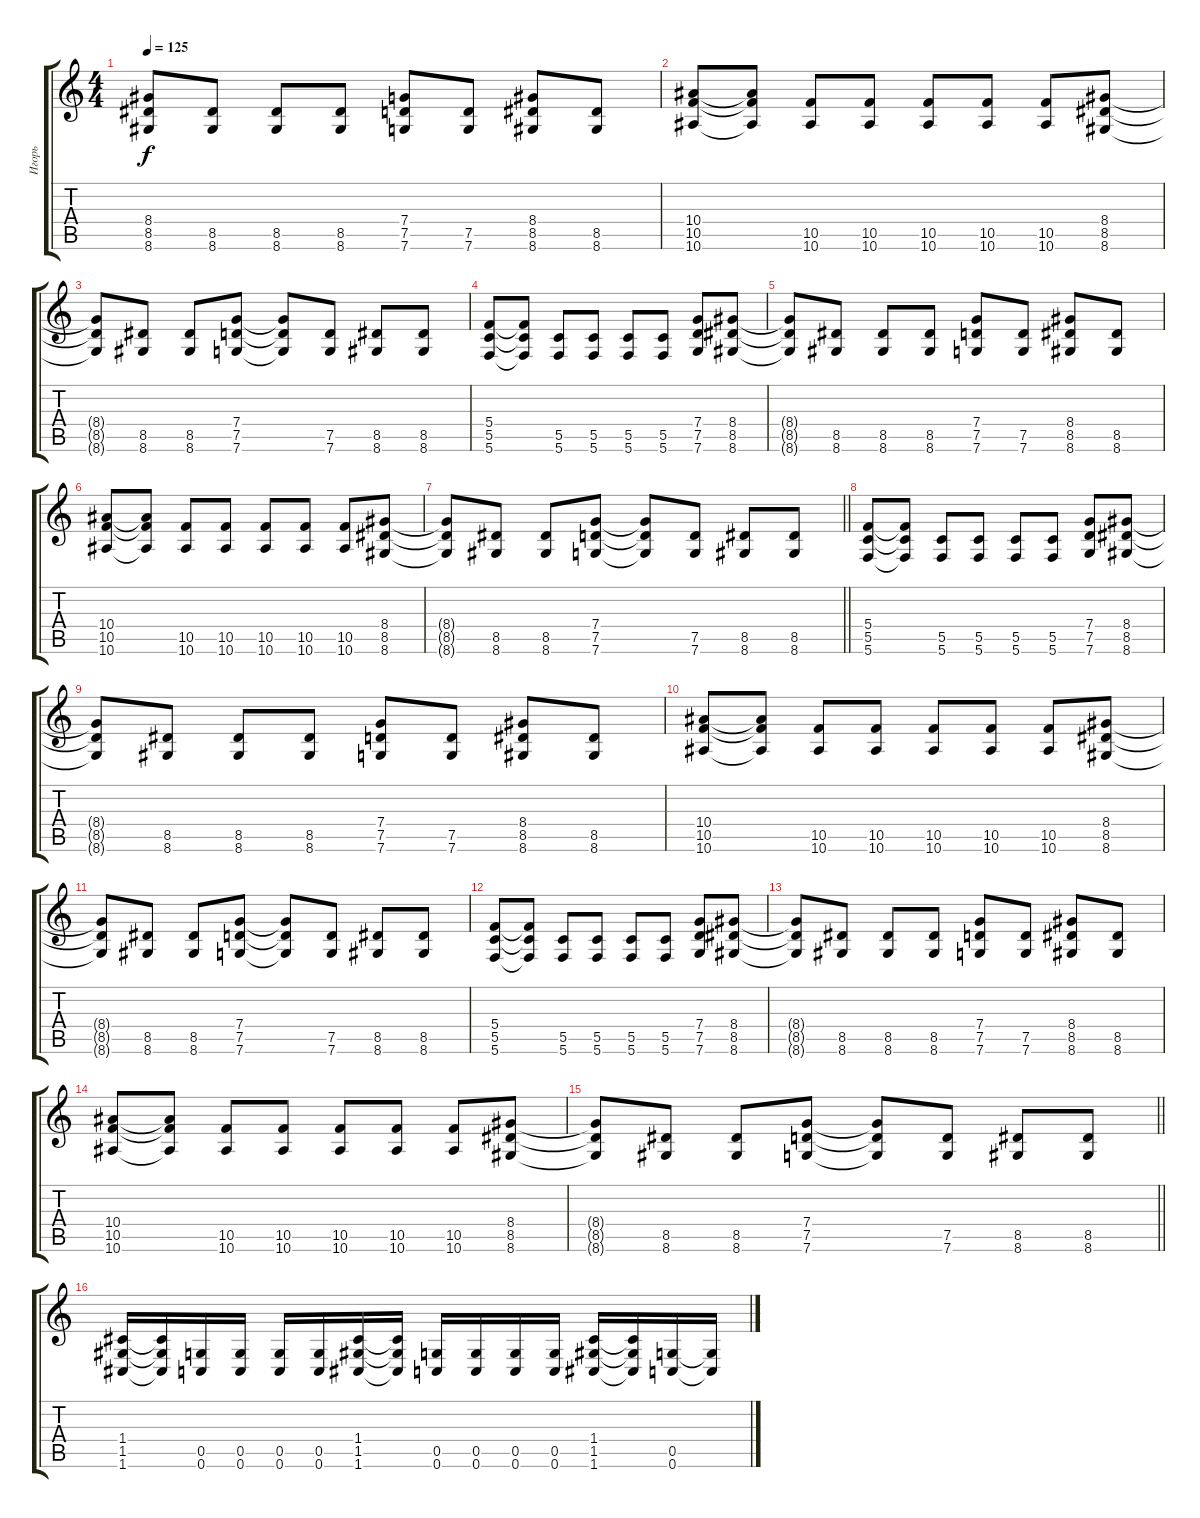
\track ("Игорь" "Игорь") {instrument distortionguitar}
\staff {score tabs}
\tuning (D4 A3 F3 C3 G2 C2) {hide}
\ts (4 4)
\tempo 125
\clef g2
\ks c
(8.4{t} 8.5{t} 8.6{t}).8{dy f} (8.5 8.6).8 (8.5 8.6).8 (8.5 8.6).8 (7.4 7.5 7.6).8 (7.5 7.6).8 (8.4 8.5 8.6).8 (8.5 8.6).8 |
(10.4 10.5 10.6).8 (10.4{t} 10.5{t} 10.6{t}).8 (10.5 10.6).8 (10.5 10.6).8 (10.5 10.6).8 (10.5 10.6).8 (10.5 10.6).8 (8.4 8.5 8.6).8 |
(8.4{t} 8.5{t} 8.6{t}).8 (8.5 8.6).8 (8.5 8.6).8 (7.4 7.5 7.6).8 (7.4{t} 7.5{t} 7.6{t}).8 (7.5 7.6).8 (8.5 8.6).8 (8.5 8.6).8 |
(5.4 5.5 5.6).8 (5.4{t} 5.5{t} 5.6{t}).8 (5.5 5.6).8 (5.5 5.6).8 (5.5 5.6).8 (5.5 5.6).8 (7.4 7.5 7.6).8 (8.4 8.5 8.6).8 |
(8.4{t} 8.5{t} 8.6{t}).8 (8.5 8.6).8 (8.5 8.6).8 (8.5 8.6).8 (7.4 7.5 7.6).8 (7.5 7.6).8 (8.4 8.5 8.6).8 (8.5 8.6).8 |
(10.4 10.5 10.6).8 (10.4{t} 10.5{t} 10.6{t}).8 (10.5 10.6).8 (10.5 10.6).8 (10.5 10.6).8 (10.5 10.6).8 (10.5 10.6).8 (8.4 8.5 8.6).8 |
\barLineRight lightlight
(8.4{t} 8.5{t} 8.6{t}).8 (8.5 8.6).8 (8.5 8.6).8 (7.4 7.5 7.6).8 (7.4{t} 7.5{t} 7.6{t}).8 (7.5 7.6).8 (8.5 8.6).8 (8.5 8.6).8 |
(5.4 5.5 5.6).8 (5.4{t} 5.5{t} 5.6{t}).8 (5.5 5.6).8 (5.5 5.6).8 (5.5 5.6).8 (5.5 5.6).8 (7.4 7.5 7.6).8 (8.4 8.5 8.6).8 |
(8.4{t} 8.5{t} 8.6{t}).8 (8.5 8.6).8 (8.5 8.6).8 (8.5 8.6).8 (7.4 7.5 7.6).8 (7.5 7.6).8 (8.4 8.5 8.6).8 (8.5 8.6).8 |
(10.4 10.5 10.6).8 (10.4{t} 10.5{t} 10.6{t}).8 (10.5 10.6).8 (10.5 10.6).8 (10.5 10.6).8 (10.5 10.6).8 (10.5 10.6).8 (8.4 8.5 8.6).8 |
(8.4{t} 8.5{t} 8.6{t}).8 (8.5 8.6).8 (8.5 8.6).8 (7.4 7.5 7.6).8 (7.4{t} 7.5{t} 7.6{t}).8 (7.5 7.6).8 (8.5 8.6).8 (8.5 8.6).8 |
(5.4 5.5 5.6).8 (5.4{t} 5.5{t} 5.6{t}).8 (5.5 5.6).8 (5.5 5.6).8 (5.5 5.6).8 (5.5 5.6).8 (7.4 7.5 7.6).8 (8.4 8.5 8.6).8 |
(8.4{t} 8.5{t} 8.6{t}).8 (8.5 8.6).8 (8.5 8.6).8 (8.5 8.6).8 (7.4 7.5 7.6).8 (7.5 7.6).8 (8.4 8.5 8.6).8 (8.5 8.6).8 |
(10.4 10.5 10.6).8 (10.4{t} 10.5{t} 10.6{t}).8 (10.5 10.6).8 (10.5 10.6).8 (10.5 10.6).8 (10.5 10.6).8 (10.5 10.6).8 (8.4 8.5 8.6).8 |
\barLineRight lightlight
(8.4{t} 8.5{t} 8.6{t}).8 (8.5 8.6).8 (8.5 8.6).8 (7.4 7.5 7.6).8 (7.4{t} 7.5{t} 7.6{t}).8 (7.5 7.6).8 (8.5 8.6).8 (8.5 8.6).8 |
(1.4 1.5 1.6).16 (1.4{t} 1.5{t} 1.6{t}).16 (0.5 0.6).16 (0.5 0.6).16 (0.5 0.6).16 (0.5 0.6).16 (1.4 1.5 1.6).16 (1.4{t} 1.5{t} 1.6{t}).16 (0.5 0.6).16 (0.5 0.6).16 (0.5 0.6).16 (0.5 0.6).16 (1.4 1.5 1.6).16 (1.4{t} 1.5{t} 1.6{t}).16 (0.5 0.6).16 (0.5{t} 0.6{t}).16
